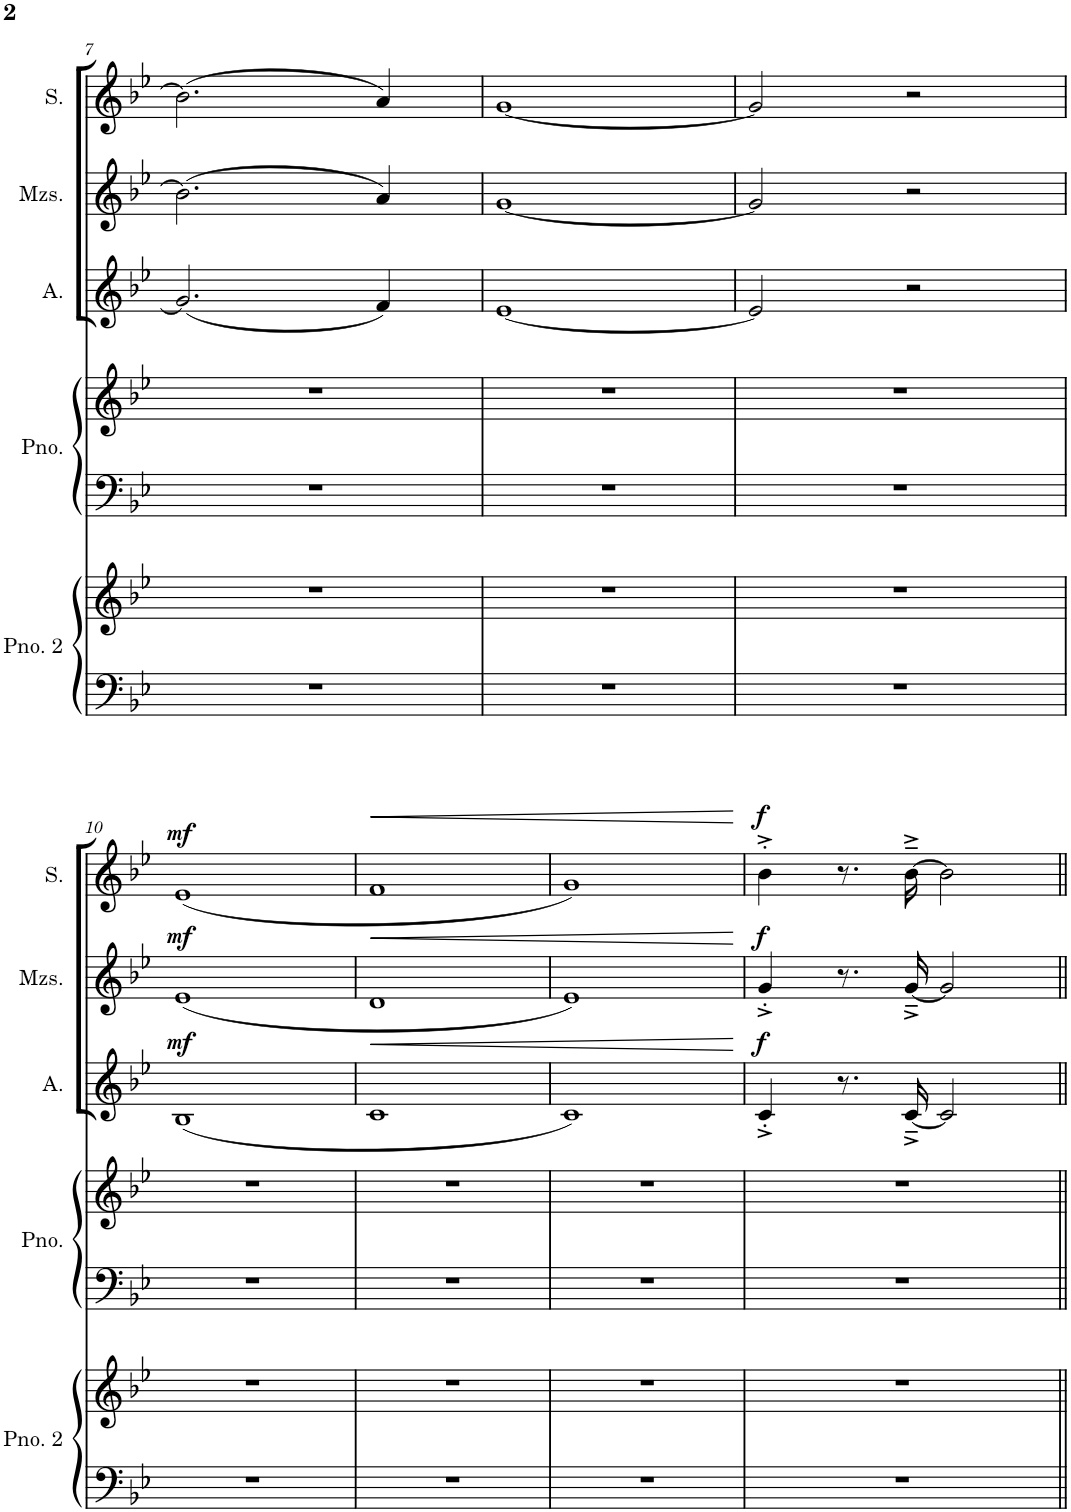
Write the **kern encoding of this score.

**kern	**kern	**kern	**kern	**kern	**dynam	**kern	**dynam	**kern	**dynam
*part5	*part5	*part4	*part4	*part3	*part3	*part2	*part2	*part1	*part1
*staff7	*staff6	*staff5	*staff4	*staff3	*staff3	*staff2	*staff2	*staff1	*staff1
*I"Piano 2	*	*I"Piano	*	*I"Alto	*	*I"Mezzo-soprano	*	*I"Soprano	*
*I'Pno. 2	*	*I'Pno.	*	*I'A.	*	*I'Mzs.	*	*I'S.	*
!!LO:PB:g=z
*clefF4	*clefG2	*clefF4	*clefG2	*clefG2	*	*clefG2	*	*clefG2	*
*k[b-e-]	*k[b-e-]	*k[b-e-]	*k[b-e-]	*k[b-e-]	*	*k[b-e-]	*	*k[b-e-]	*
*M4/4	*M4/4	*M4/4	*M4/4	*M4/4	*	*M4/4	*	*M4/4	*
=7	=7	=7	=7	=7	=7	=7	=7	=7	=7
1r	1r	1r	1r	(2.g/]	.	(2.b-\]	.	(2.b-\]	.
.	.	.	.	4f/)	.	4a/)	.	4a/)	.
=8	=8	=8	=8	=8	=8	=8	=8	=8	=8
1r	1r	1r	1r	[1e-	.	[1g	.	[1g	.
=9	=9	=9	=9	=9	=9	=9	=9	=9	=9
1r	1r	1r	1r	2e-/]	.	2g/]	.	2g/]	.
.	.	.	.	2r	.	2r	.	2r	.
!!LO:LB:g=z
=10	=10	=10	=10	=10	=10	=10	=10	=10	=10
!	!	!	!	!	!LO:DY:a	!	!LO:DY:a	!	!LO:DY:a
1r	1r	1r	1r	(1B-	mf	(1e-	mf	(1e-	mf
=11	=11	=11	=11	=11	=11	=11	=11	=11	=11
!	!	!	!	!	!	!	!	!	!LO:HP:b
1r	1r	1r	1r	1c	.	1d	.	1f	<
=12	=12	=12	=12	=12	=12	=12	=12	=12	=12
1r	1r	1r	1r	1c)	.	1e-)	.	1g)	.
.	.	.	.	.	.	.	.	.	[
=13	=13	=13	=13	=13	=13	=13	=13	=13	=13
!	!	!	!	!	!LO:DY:a	!	!LO:DY:a	!	!LO:DY:a
1r	1r	1r	1r	4c^'/	f	4g^'/	f	4b-^'\	f
.	.	.	.	8.r	.	8.r	.	8.r	.
.	.	.	.	[16c~^/	.	[16g~^/	.	[16b-~^\	.
.	.	.	.	2c/]	.	2g/]	.	2b-\]	.
=||	=||	=||	=||	=||	=||	=||	=||	=||	=||
*-	*-	*-	*-	*-	*-	*-	*-	*-	*-
